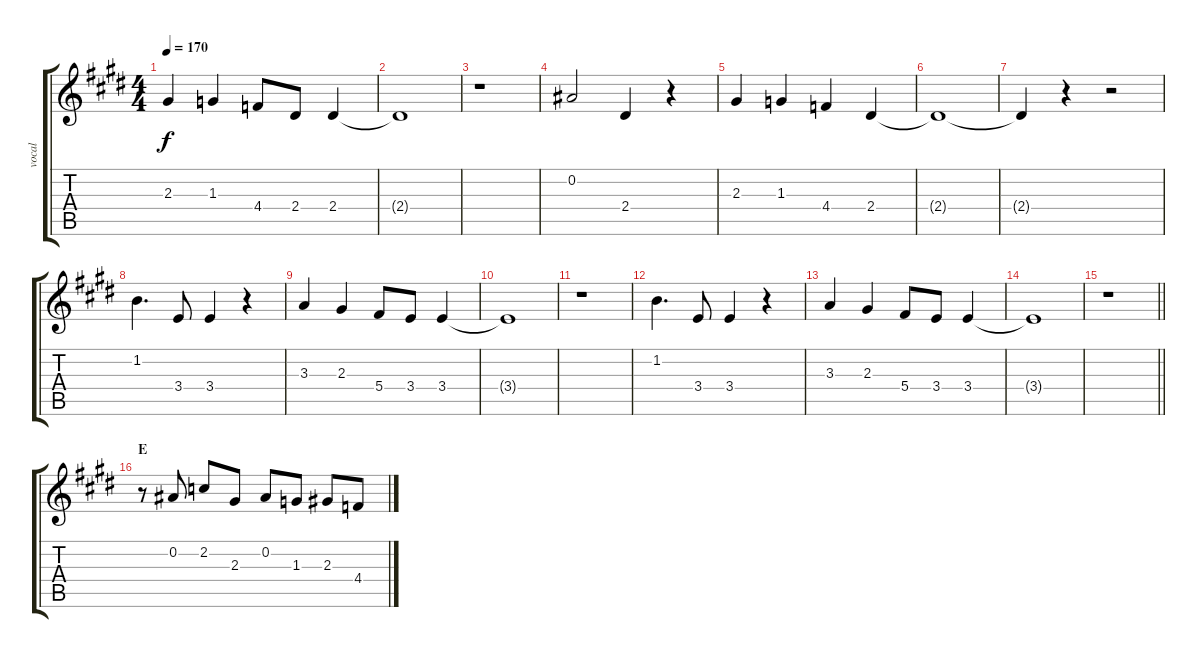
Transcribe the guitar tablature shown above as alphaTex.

\track ("vocal" "vocal") {instrument electricguitarjazz}
\staff {score tabs}
\tuning (Eb4 Bb3 Gb3 Db3 Ab2 Eb2) {hide}
\ts (4 4)
\tempo 170
\clef g2
\ks e
2.3.4{dy f} 1.3.4 4.4.8 2.4.8 2.4.4 |
2.4{t}.1 |
r.1 |
0.2.2 2.4.4 r.4 |
2.3.4 1.3.4 4.4.4 2.4.4 |
2.4{t}.1 |
2.4{t}.4 r.4 r.2 |
1.2.4{d} 3.4.8 3.4.4 r.4 |
3.3.4 2.3.4 5.4.8 3.4.8 3.4.4 |
3.4{t}.1 |
r.1 |
1.2.4{d} 3.4.8 3.4.4 r.4 |
3.3.4 2.3.4 5.4.8 3.4.8 3.4.4 |
3.4{t}.1 |
\barLineRight lightlight
r.1 |
\section ("" "E")
r.8 0.2.8 2.2.8 2.3.8 0.2.8 1.3.8 2.3.8 4.4.8
